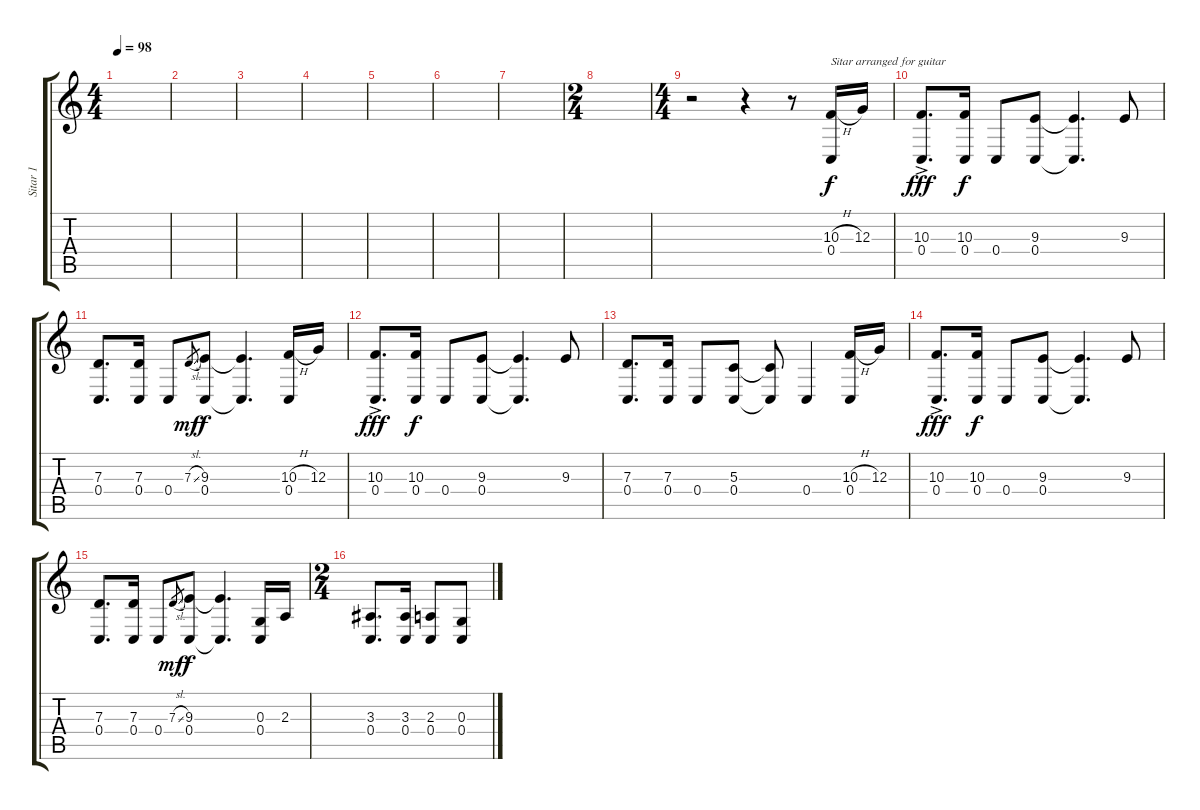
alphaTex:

\track ("Sitar 1" "Sitar 1") {instrument sitar}
\staff {score tabs}
\tuning (D4 C4 G3 C3 G2 C2) {hide}
\ts (4 4)
\tempo 98
\clef g2
\ks c
|
|
|
|
|
|
|
\ts (2 4)
|
\ts (4 4)
r.2 r.4 r.8 (10.3{h} 0.4).16{txt "Sitar arranged for guitar"} 12.3.16 |
(10.3{ac} 0.4{ac}).8{d dy fff} (10.3 0.4).16{dy f} 0.4.8 (9.3 0.4).8 (9.3{t} 0.4{t}).4{d} 9.3.8 |
(7.3 0.4).8{d} (7.3 0.4).16 0.4.8 7.3{sl}.8{gr dy mf} (9.3 0.4).8{dy f} (9.3{t} 0.4{t}).4{d} (10.3{h} 0.4).16 12.3.16 |
(10.3{ac} 0.4{ac}).8{d dy fff} (10.3 0.4).16{dy f} 0.4.8 (9.3 0.4).8 (9.3{t} 0.4{t}).4{d} 9.3.8 |
(7.3 0.4).8{d} (7.3 0.4).16 0.4.8 (5.3 0.4).8 (5.3{t} 0.4{t}).8 0.4.4 (10.3{h} 0.4).16 12.3.16 |
(10.3{ac} 0.4{ac}).8{d dy fff} (10.3 0.4).16{dy f} 0.4.8 (9.3 0.4).8 (9.3{t} 0.4{t}).4{d} 9.3.8 |
(7.3 0.4).8{d} (7.3 0.4).16 0.4.8 7.3{sl}.8{gr dy mf} (9.3 0.4).8{dy f} (9.3{t} 0.4{t}).4{d} (0.3 0.4).16 2.3.16 |
\ts (2 4)
(3.3 0.4).8{d} (3.3 0.4).16 (2.3 0.4).8 (0.3 0.4).8
